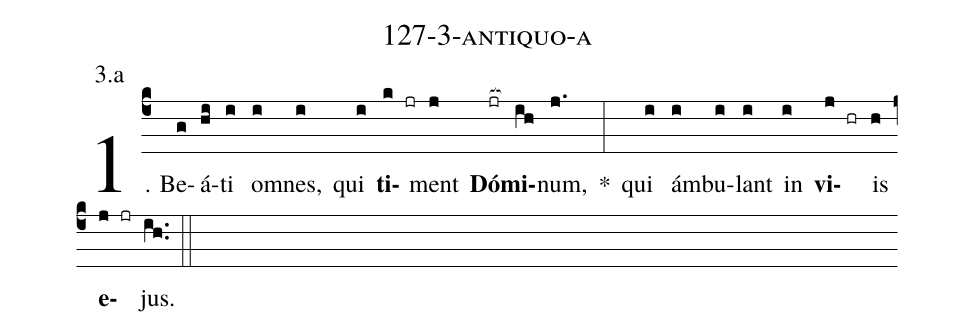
name: 127-3-antiquo-a;
annotation: 3.a;
%%
(c4)1. Be(g)á(hi)ti(i) om(i)nes,(i) qui(i) <b>ti</b>(k jr)ment(j) <b>Dó</b>(jr[ocb:1{])<b>mi</b>(ih[ocb:0}])num,(j.) *(:) qui(i) ám(i)bu(i)lant(i) in(i) <b>vi</b>(j hr)is(h) <b>e</b>(j jr)jus.(ih..) (::)
